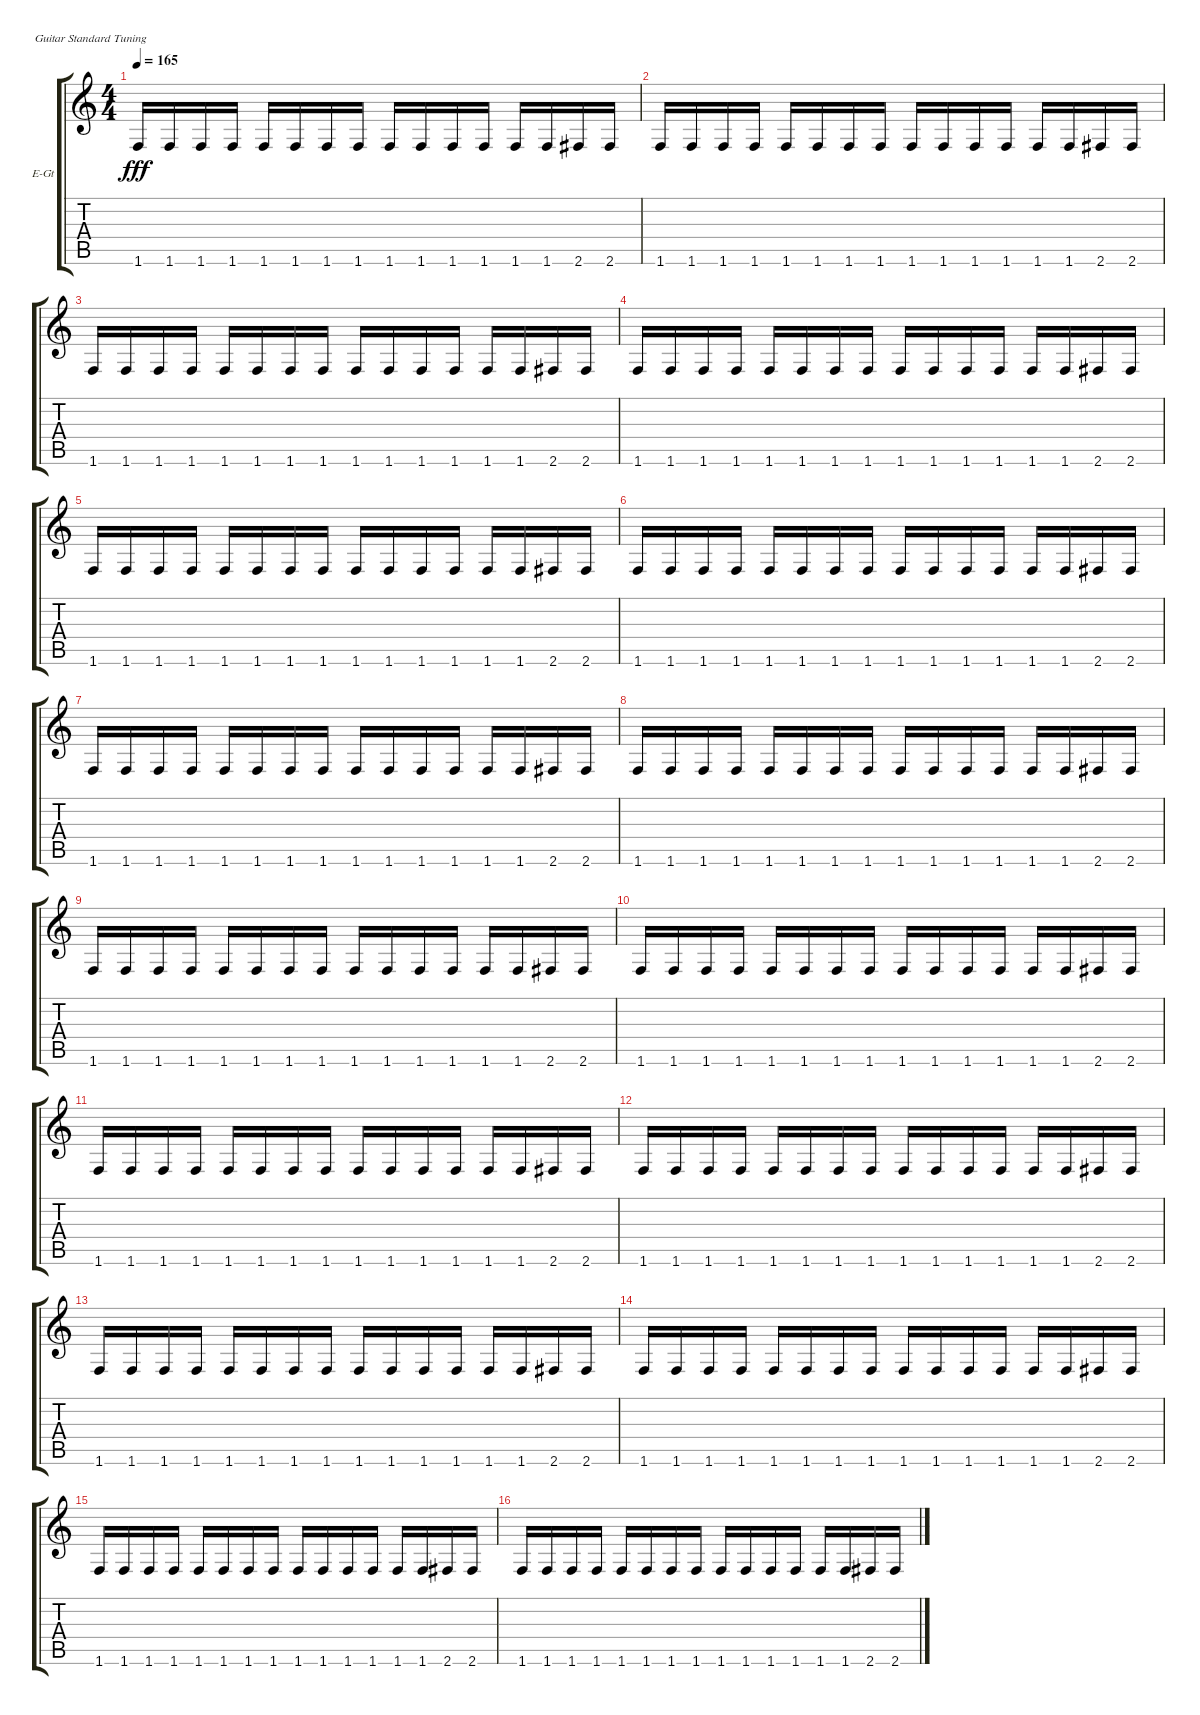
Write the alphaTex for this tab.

\defaultSystemsLayout 4
\bracketExtendMode groupsimilarinstruments
\firstSystemTrackNameOrientation horizontal
\otherSystemsTrackNameOrientation horizontal
\track ("Cook" "E-Gt") {instrument electricguitarclean}
\staff {score tabs}
\tuning (E4 B3 G3 D3 A2 E2)
\ts (4 4)
\tempo 165
\clef g2
\ks c
1.6.16{dy fff instrument electricguitarclean} 1.6.16 1.6.16 1.6.16 1.6.16 1.6.16 1.6.16 1.6.16 1.6.16 1.6.16 1.6.16 1.6.16 1.6.16 1.6.16 2.6.16 2.6.16 |
1.6.16 1.6.16 1.6.16 1.6.16 1.6.16 1.6.16 1.6.16 1.6.16 1.6.16 1.6.16 1.6.16 1.6.16 1.6.16 1.6.16 2.6.16 2.6.16 |
1.6.16 1.6.16 1.6.16 1.6.16 1.6.16 1.6.16 1.6.16 1.6.16 1.6.16 1.6.16 1.6.16 1.6.16 1.6.16 1.6.16 2.6.16 2.6.16 |
1.6.16 1.6.16 1.6.16 1.6.16 1.6.16 1.6.16 1.6.16 1.6.16 1.6.16 1.6.16 1.6.16 1.6.16 1.6.16 1.6.16 2.6.16 2.6.16 |
1.6.16 1.6.16 1.6.16 1.6.16 1.6.16 1.6.16 1.6.16 1.6.16 1.6.16 1.6.16 1.6.16 1.6.16 1.6.16 1.6.16 2.6.16 2.6.16 |
1.6.16 1.6.16 1.6.16 1.6.16 1.6.16 1.6.16 1.6.16 1.6.16 1.6.16 1.6.16 1.6.16 1.6.16 1.6.16 1.6.16 2.6.16 2.6.16 |
1.6.16 1.6.16 1.6.16 1.6.16 1.6.16 1.6.16 1.6.16 1.6.16 1.6.16 1.6.16 1.6.16 1.6.16 1.6.16 1.6.16 2.6.16 2.6.16 |
1.6.16 1.6.16 1.6.16 1.6.16 1.6.16 1.6.16 1.6.16 1.6.16 1.6.16 1.6.16 1.6.16 1.6.16 1.6.16 1.6.16 2.6.16 2.6.16 |
1.6.16 1.6.16 1.6.16 1.6.16 1.6.16 1.6.16 1.6.16 1.6.16 1.6.16 1.6.16 1.6.16 1.6.16 1.6.16 1.6.16 2.6.16 2.6.16 |
1.6.16 1.6.16 1.6.16 1.6.16 1.6.16 1.6.16 1.6.16 1.6.16 1.6.16 1.6.16 1.6.16 1.6.16 1.6.16 1.6.16 2.6.16 2.6.16 |
1.6.16 1.6.16 1.6.16 1.6.16 1.6.16 1.6.16 1.6.16 1.6.16 1.6.16 1.6.16 1.6.16 1.6.16 1.6.16 1.6.16 2.6.16 2.6.16 |
1.6.16 1.6.16 1.6.16 1.6.16 1.6.16 1.6.16 1.6.16 1.6.16 1.6.16 1.6.16 1.6.16 1.6.16 1.6.16 1.6.16 2.6.16 2.6.16 |
1.6.16 1.6.16 1.6.16 1.6.16 1.6.16 1.6.16 1.6.16 1.6.16 1.6.16 1.6.16 1.6.16 1.6.16 1.6.16 1.6.16 2.6.16 2.6.16 |
1.6.16 1.6.16 1.6.16 1.6.16 1.6.16 1.6.16 1.6.16 1.6.16 1.6.16 1.6.16 1.6.16 1.6.16 1.6.16 1.6.16 2.6.16 2.6.16 |
1.6.16 1.6.16 1.6.16 1.6.16 1.6.16 1.6.16 1.6.16 1.6.16 1.6.16 1.6.16 1.6.16 1.6.16 1.6.16 1.6.16 2.6.16 2.6.16 |
1.6.16 1.6.16 1.6.16 1.6.16 1.6.16 1.6.16 1.6.16 1.6.16 1.6.16 1.6.16 1.6.16 1.6.16 1.6.16 1.6.16 2.6.16 2.6.16
